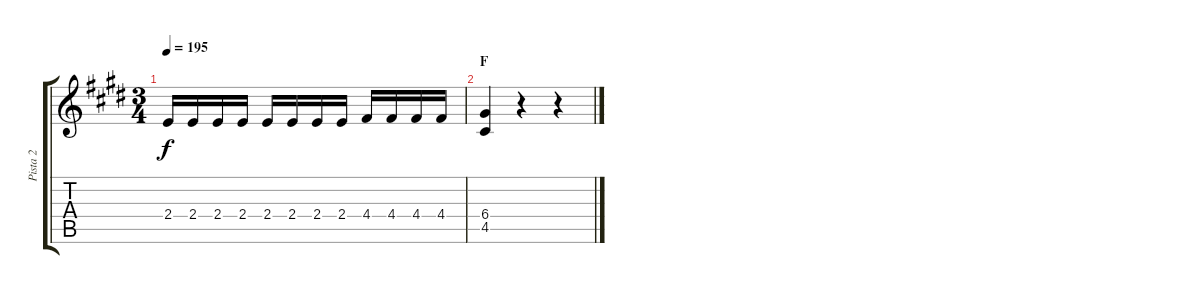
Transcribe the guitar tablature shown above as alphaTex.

\track ("Pista 2" "Pista 2") {instrument distortionguitar}
\staff {score tabs}
\tuning (E4 B3 G3 D3 A2 E2) {hide}
\ts (3 4)
\tempo 195
\clef g2
\ks e
2.4.16{dy f} 2.4.16 2.4.16 2.4.16 2.4.16 2.4.16 2.4.16 2.4.16 4.4.16 4.4.16 4.4.16 4.4.16 |
\section ("" "F")
(6.4 4.5).4 r.4 r.4
